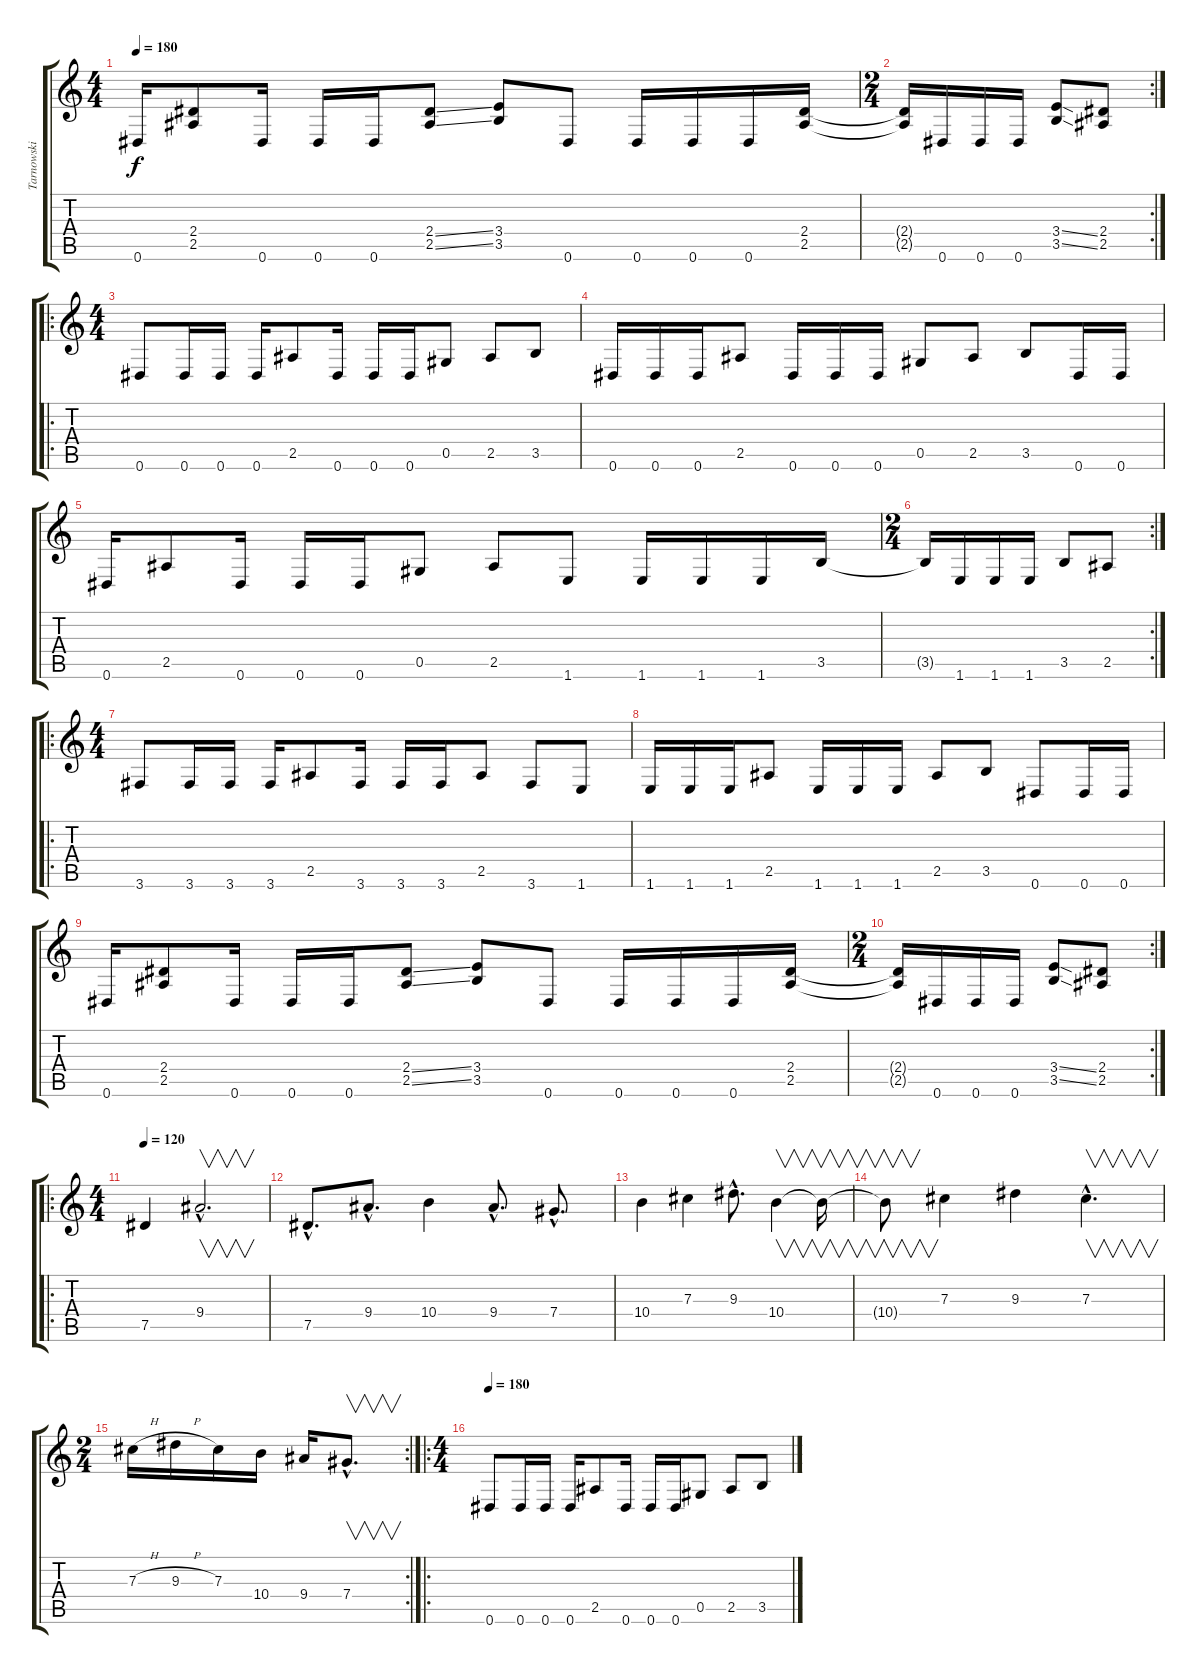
\track ("Tarnowski" "Tarnowski") {instrument distortionguitar}
\staff {score tabs}
\tuning (Eb4 Bb3 Gb3 Db3 Ab2 Eb2) {hide}
\ts (4 4)
\tempo 180
\clef g2
\ks c
0.6.16{dy f} (2.4 2.5).8 0.6.16 0.6.16 0.6.16 (2.4{ss} 2.5{ss}).8 (3.4 3.5).8 0.6.8 0.6.16 0.6.16 0.6.16 (2.4 2.5).16 |
\rc 2
\ts (2 4)
(2.4{t} 2.5{t}).16 0.6.16 0.6.16 0.6.16 (3.4{ss} 3.5{ss}).8 (2.4 2.5).8 |
\ro
\ts (4 4)
0.6.8 0.6.16 0.6.16 0.6.16 2.5.8 0.6.16 0.6.16 0.6.16 0.5.8 2.5.8 3.5.8 |
0.6.16 0.6.16 0.6.16 2.5.8 0.6.16 0.6.16 0.6.16 0.5.8 2.5.8 3.5.8 0.6.16 0.6.16 |
0.6.16 2.5.8 0.6.16 0.6.16 0.6.16 0.5.8 2.5.8 1.6.8 1.6.16 1.6.16 1.6.16 3.5.16 |
\rc 2
\ts (2 4)
3.5{t}.16 1.6.16 1.6.16 1.6.16 3.5.8 2.5.8 |
\ro
\ts (4 4)
3.6.8 3.6.16 3.6.16 3.6.16 2.5.8 3.6.16 3.6.16 3.6.16 2.5.8 3.6.8 1.6.8 |
1.6.16 1.6.16 1.6.16 2.5.8 1.6.16 1.6.16 1.6.16 2.5.8 3.5.8 0.6.8 0.6.16 0.6.16 |
0.6.16 (2.4 2.5).8 0.6.16 0.6.16 0.6.16 (2.4{ss} 2.5{ss}).8 (3.4 3.5).8 0.6.8 0.6.16 0.6.16 0.6.16 (2.4 2.5).16 |
\rc 2
\ts (2 4)
(2.4{t} 2.5{t}).16 0.6.16 0.6.16 0.6.16 (3.4{ss} 3.5{ss}).8 (2.4 2.5).8 |
\ro
\ts (4 4)
\tempo 120
7.5.4 9.4{hac}.2{v d} |
7.5{hac}.8{d} 9.4{hac}.8{d} 10.4.4 9.4{hac}.8{d} 7.4{hac}.8{d} |
10.4.4 7.3.4 9.3{hac}.8{d} 10.4.4{v} 10.4{t}.16{v} |
10.4{t}.8{v} 7.3.4 9.3.4 7.3{hac}.4{v d} |
\rc 2
\ts (2 4)
7.3{h}.16 9.3{h}.16 7.3.16 10.4.16 9.4.16 7.4{hac}.8{v d} |
\ro
\ts (4 4)
\tempo 180
0.6.8 0.6.16 0.6.16 0.6.16 2.5.8 0.6.16 0.6.16 0.6.16 0.5.8 2.5.8 3.5.8
